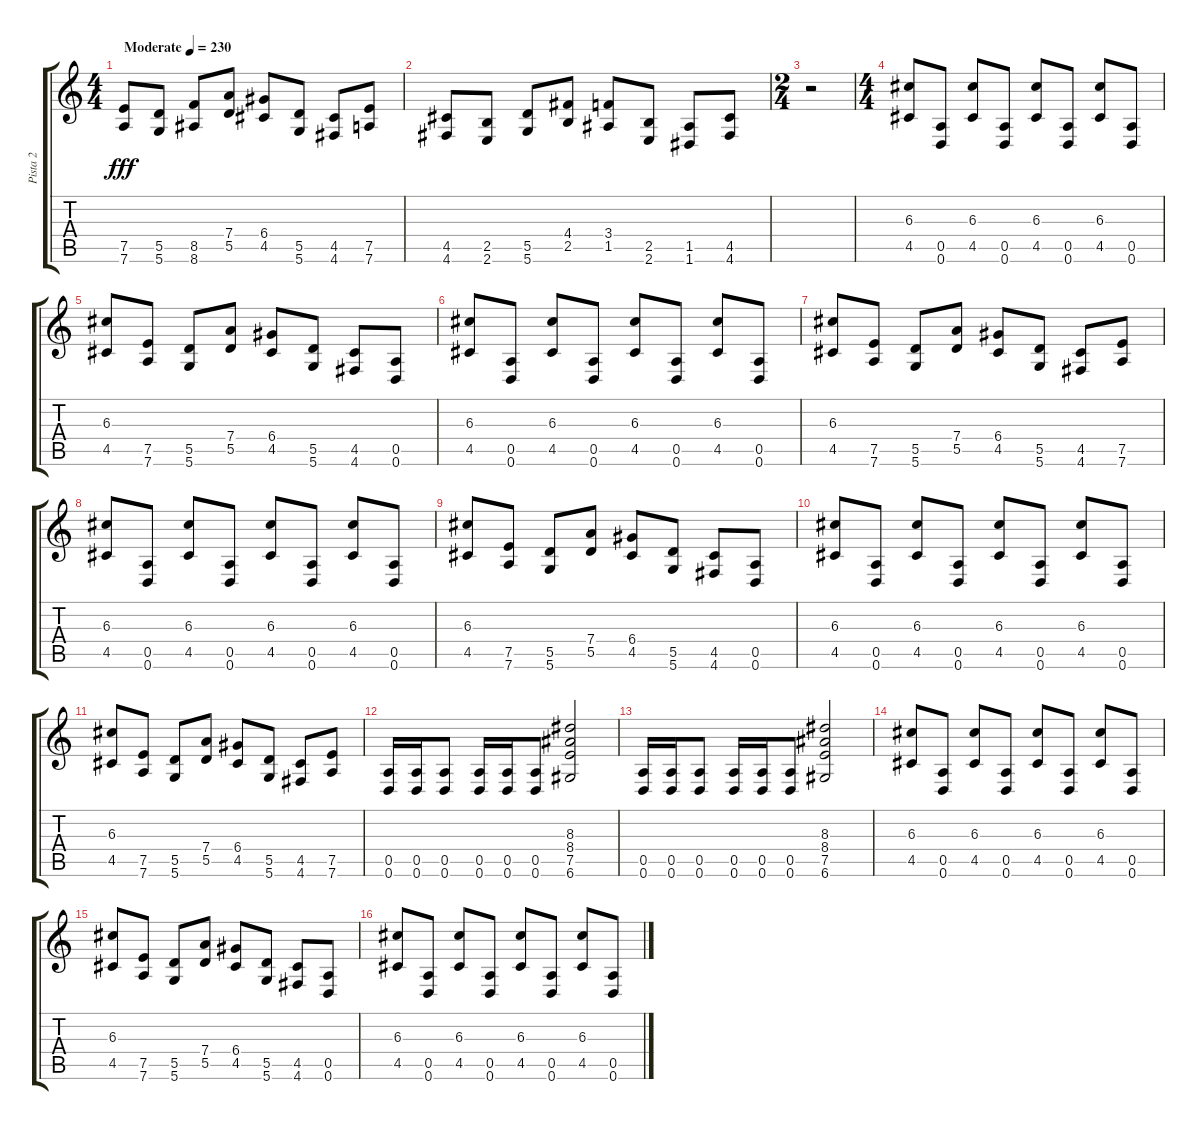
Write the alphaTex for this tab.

\track ("Pista 2" "Pista 2") {instrument distortionguitar}
\staff {score tabs}
\tuning (E4 B3 G3 D3 A2 D2) {hide}
\ts (4 4)
\tempo (230 "Moderate")
\clef g2
\ks c
(7.5 7.6).8{dy fff instrument distortionguitar} (5.5 5.6).8 (8.5 8.6).8 (7.4 5.5).8 (6.4 4.5).8 (5.5 5.6).8 (4.5 4.6).8 (7.5 7.6).8 |
(4.5 4.6).8 (2.5 2.6).8 (5.5 5.6).8 (4.4 2.5).8 (3.4 1.5).8 (2.5 2.6).8 (1.5 1.6).8 (4.5 4.6).8 |
\ts (2 4)
r.2 |
\ts (4 4)
(6.3 4.5).8 (0.5 0.6).8 (6.3 4.5).8 (0.5 0.6).8 (6.3 4.5).8 (0.5 0.6).8 (6.3 4.5).8 (0.5 0.6).8 |
(6.3 4.5).8 (7.5 7.6).8 (5.5 5.6).8 (7.4 5.5).8 (6.4 4.5).8 (5.5 5.6).8 (4.5 4.6).8 (0.5 0.6).8 |
(6.3 4.5).8 (0.5 0.6).8 (6.3 4.5).8 (0.5 0.6).8 (6.3 4.5).8 (0.5 0.6).8 (6.3 4.5).8 (0.5 0.6).8 |
(6.3 4.5).8 (7.5 7.6).8 (5.5 5.6).8 (7.4 5.5).8 (6.4 4.5).8 (5.5 5.6).8 (4.5 4.6).8 (7.5 7.6).8 |
(6.3 4.5).8 (0.5 0.6).8 (6.3 4.5).8 (0.5 0.6).8 (6.3 4.5).8 (0.5 0.6).8 (6.3 4.5).8 (0.5 0.6).8 |
(6.3 4.5).8 (7.5 7.6).8 (5.5 5.6).8 (7.4 5.5).8 (6.4 4.5).8 (5.5 5.6).8 (4.5 4.6).8 (0.5 0.6).8 |
(6.3 4.5).8 (0.5 0.6).8 (6.3 4.5).8 (0.5 0.6).8 (6.3 4.5).8 (0.5 0.6).8 (6.3 4.5).8 (0.5 0.6).8 |
(6.3 4.5).8 (7.5 7.6).8 (5.5 5.6).8 (7.4 5.5).8 (6.4 4.5).8 (5.5 5.6).8 (4.5 4.6).8 (7.5 7.6).8 |
(0.5 0.6).16 (0.5 0.6).16 (0.5 0.6).8 (0.5 0.6).16 (0.5 0.6).16 (0.5 0.6).8 (8.3 8.4 7.5 6.6).2 |
(0.5 0.6).16 (0.5 0.6).16 (0.5 0.6).8 (0.5 0.6).16 (0.5 0.6).16 (0.5 0.6).8 (8.3 8.4 7.5 6.6).2 |
(6.3 4.5).8 (0.5 0.6).8 (6.3 4.5).8 (0.5 0.6).8 (6.3 4.5).8 (0.5 0.6).8 (6.3 4.5).8 (0.5 0.6).8 |
(6.3 4.5).8 (7.5 7.6).8 (5.5 5.6).8 (7.4 5.5).8 (6.4 4.5).8 (5.5 5.6).8 (4.5 4.6).8 (0.5 0.6).8 |
(6.3 4.5).8 (0.5 0.6).8 (6.3 4.5).8 (0.5 0.6).8 (6.3 4.5).8 (0.5 0.6).8 (6.3 4.5).8 (0.5 0.6).8
